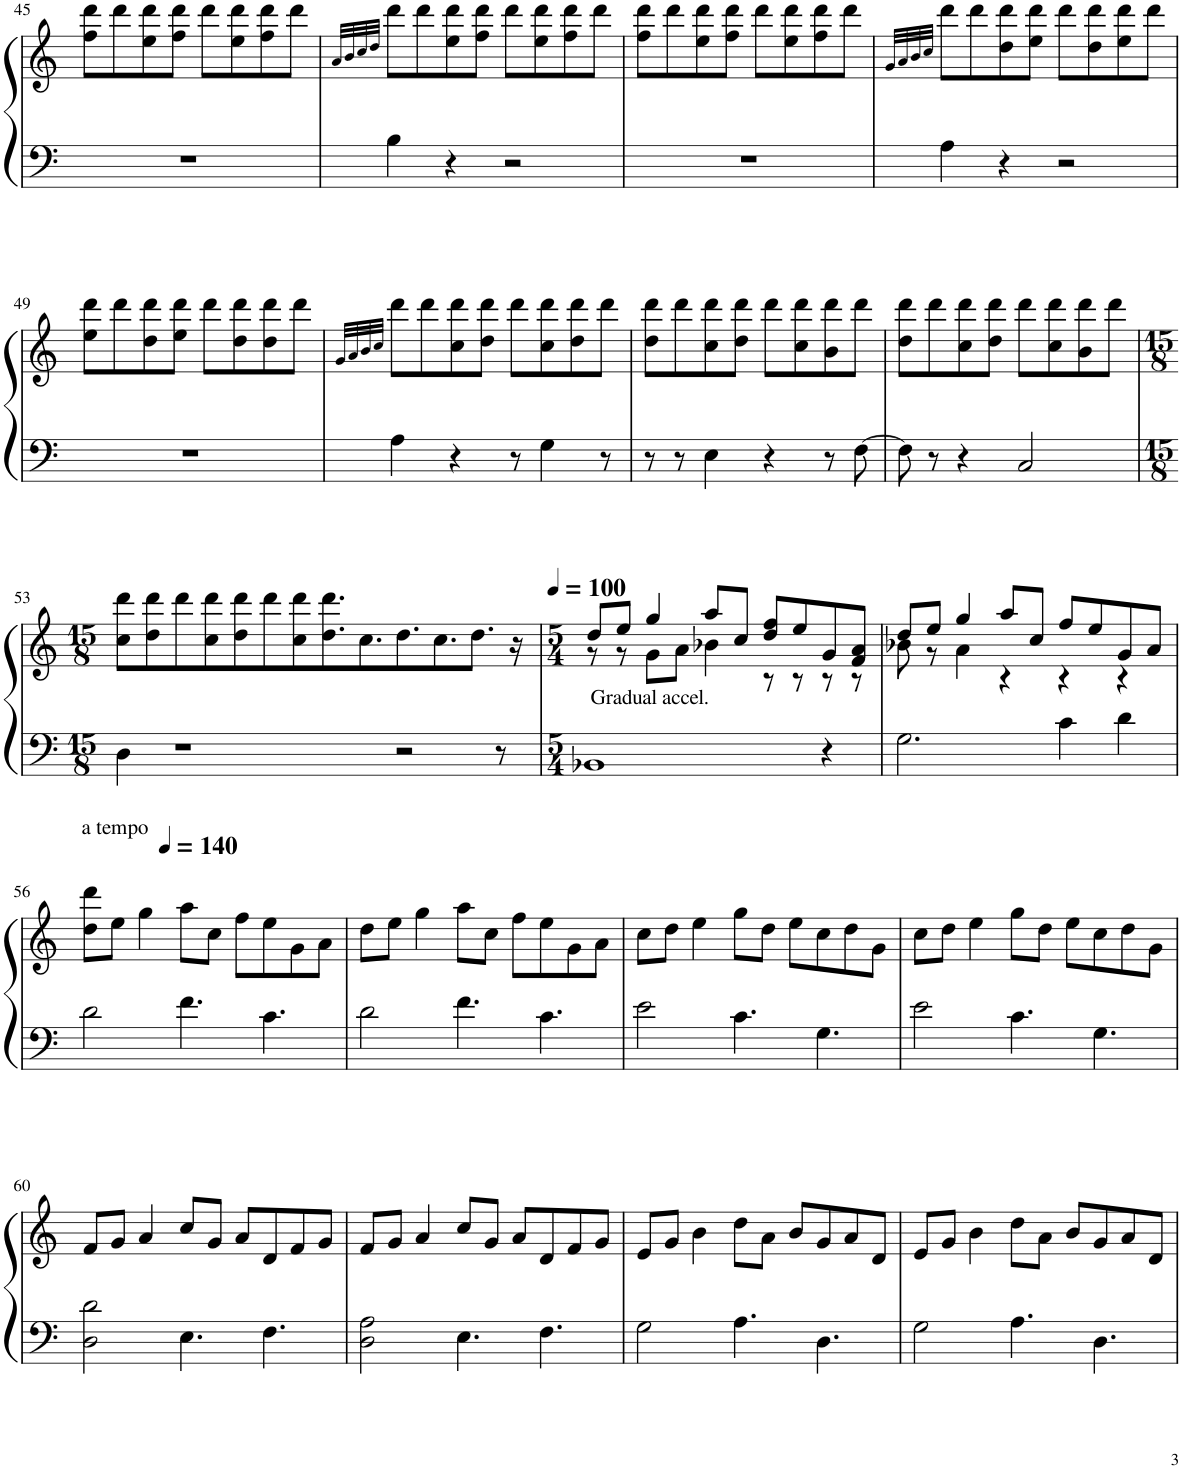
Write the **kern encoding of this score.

**kern	**kern
*part1	*part1
*staff2	*staff1
*I"Piano	*
*I'Pno.	*
!!LO:PB:g=z
*clefF4	*clefG2
*k[]	*k[]
*M4/4	*M4/4
=45	=45
1r	8ff\ 8ddd\L
.	8ddd\
.	8ee\ 8ddd\
.	8ff\ 8ddd\J
.	8ddd\L
.	8ee\ 8ddd\
.	8ff\ 8ddd\
.	8ddd\J
=46	=46
.	32qa/LLL
.	32qb/
.	32qcc/
.	32qdd/JJJ
4B\	8ddd\L
.	8ddd\
4r	8ee\ 8ddd\
.	8ff\ 8ddd\J
2r	8ddd\L
.	8ee\ 8ddd\
.	8ff\ 8ddd\
.	8ddd\J
=47	=47
1r	8ff\ 8ddd\L
.	8ddd\
.	8ee\ 8ddd\
.	8ff\ 8ddd\J
.	8ddd\L
.	8ee\ 8ddd\
.	8ff\ 8ddd\
.	8ddd\J
=48	=48
.	32qg/LLL
.	32qa/
.	32qb/
.	32qcc/JJJ
4A\	8ddd\L
.	8ddd\
4r	8dd\ 8ddd\
.	8ee\ 8ddd\J
2r	8ddd\L
.	8dd\ 8ddd\
.	8ee\ 8ddd\
.	8ddd\J
!!LO:LB:g=z
=49	=49
1r	8ee\ 8ddd\L
.	8ddd\
.	8dd\ 8ddd\
.	8ee\ 8ddd\J
.	8ddd\L
.	8dd\ 8ddd\
.	8ee\ 8ddd\
.	8ddd\J
=50	=50
.	32qg/LLL
.	32qa/
.	32qb/
.	32qcc/JJJ
4A\	8ddd\L
.	8ddd\
4r	8cc\ 8ddd\
.	8dd\ 8ddd\J
8r	8ddd\L
4G\	8cc\ 8ddd\
.	8dd\ 8ddd\
8r	8ddd\J
=51	=51
8r	8dd\ 8ddd\L
8r	8ddd\
4E\	8cc\ 8ddd\
.	8dd\ 8ddd\J
4r	8ddd\L
.	8cc\ 8ddd\
8r	8dd\ 8ddd\
[8F\	8ddd\J
=52	=52
8F\]	8dd\ 8ddd\L
8r	8ddd\
4r	8cc\ 8ddd\
.	8dd\ 8ddd\J
2C/	8ddd\L
.	8cc\ 8ddd\
.	8dd\ 8ddd\
.	8ddd\J
!!LO:LB:g=z
=53	=53
*M15/8	*M15/8
4D\	8cc\ 8ddd\L
.	8dd\ 8ddd\
1r	8ddd\
.	8cc\ 8ddd\
.	8dd\ 8ddd\
.	8ddd\
.	8cc\ 8ddd\
.	8.dd\ 8.ddd\
.	8.cc\
2r	8.dd\
.	8.cc\
.	8.dd\J
8r	.
.	16r
=54	=54
*M5/4	*M5/4
*	*MM100
*	*^
!	!LO:TX:b:t=Gradual accel.	!
1BB-X	8dd/L	8r
.	8ee/J	8r
.	4gg/	8g\L
.	.	8a\J
.	8aa/L	4b-X\
.	8cc/J	.
.	8dd/ 8ff/L	8r
.	8ee/	8r
4r	8g/	8r
.	8f/ 8a/J	8r
=55	=55	=55
2.G\	8dd/L	8b-X\
.	8ee/J	8r
.	4gg/	4a\
.	8aa/L	4r
.	8cc/J	.
4c\	8ff/L	4r
.	8ee/	.
4d\	8g/	4r
.	8a/J	.
*	*v	*v
!!LO:LB:g=z
=56	=56
*	*MM140
!	!LO:TX:a:t=a tempo
2d\	8dd\ 8ddd\L
.	8ee\J
.	4gg\
4.f\	8aa\L
.	8cc\J
.	8ff\L
4.c\	8ee\
.	8g\
.	8a\J
=57	=57
2d\	8dd\L
.	8ee\J
.	4gg\
4.f\	8aa\L
.	8cc\J
.	8ff\L
4.c\	8ee\
.	8g\
.	8a\J
=58	=58
2e\	8cc\L
.	8dd\J
.	4ee\
4.c\	8gg\L
.	8dd\J
.	8ee\L
4.G\	8cc\
.	8dd\
.	8g\J
=59	=59
2e\	8cc\L
.	8dd\J
.	4ee\
4.c\	8gg\L
.	8dd\J
.	8ee\L
4.G\	8cc\
.	8dd\
.	8g\J
!!LO:LB:g=z
=60	=60
2D\ 2d\	8f/L
.	8g/J
.	4a/
4.E\	8cc/L
.	8g/J
.	8a/L
4.F\	8d/
.	8f/
.	8g/J
=61	=61
2D\ 2A\	8f/L
.	8g/J
.	4a/
4.E\	8cc/L
.	8g/J
.	8a/L
4.F\	8d/
.	8f/
.	8g/J
=62	=62
2G\	8e/L
.	8g/J
.	4b\
4.A\	8dd\L
.	8a\J
.	8b/L
4.D\	8g/
.	8a/
.	8d/J
=63	=63
2G\	8e/L
.	8g/J
.	4b\
4.A\	8dd\L
.	8a\J
.	8b/L
4.D\	8g/
.	8a/
.	8d/J
=	=
*-	*-
